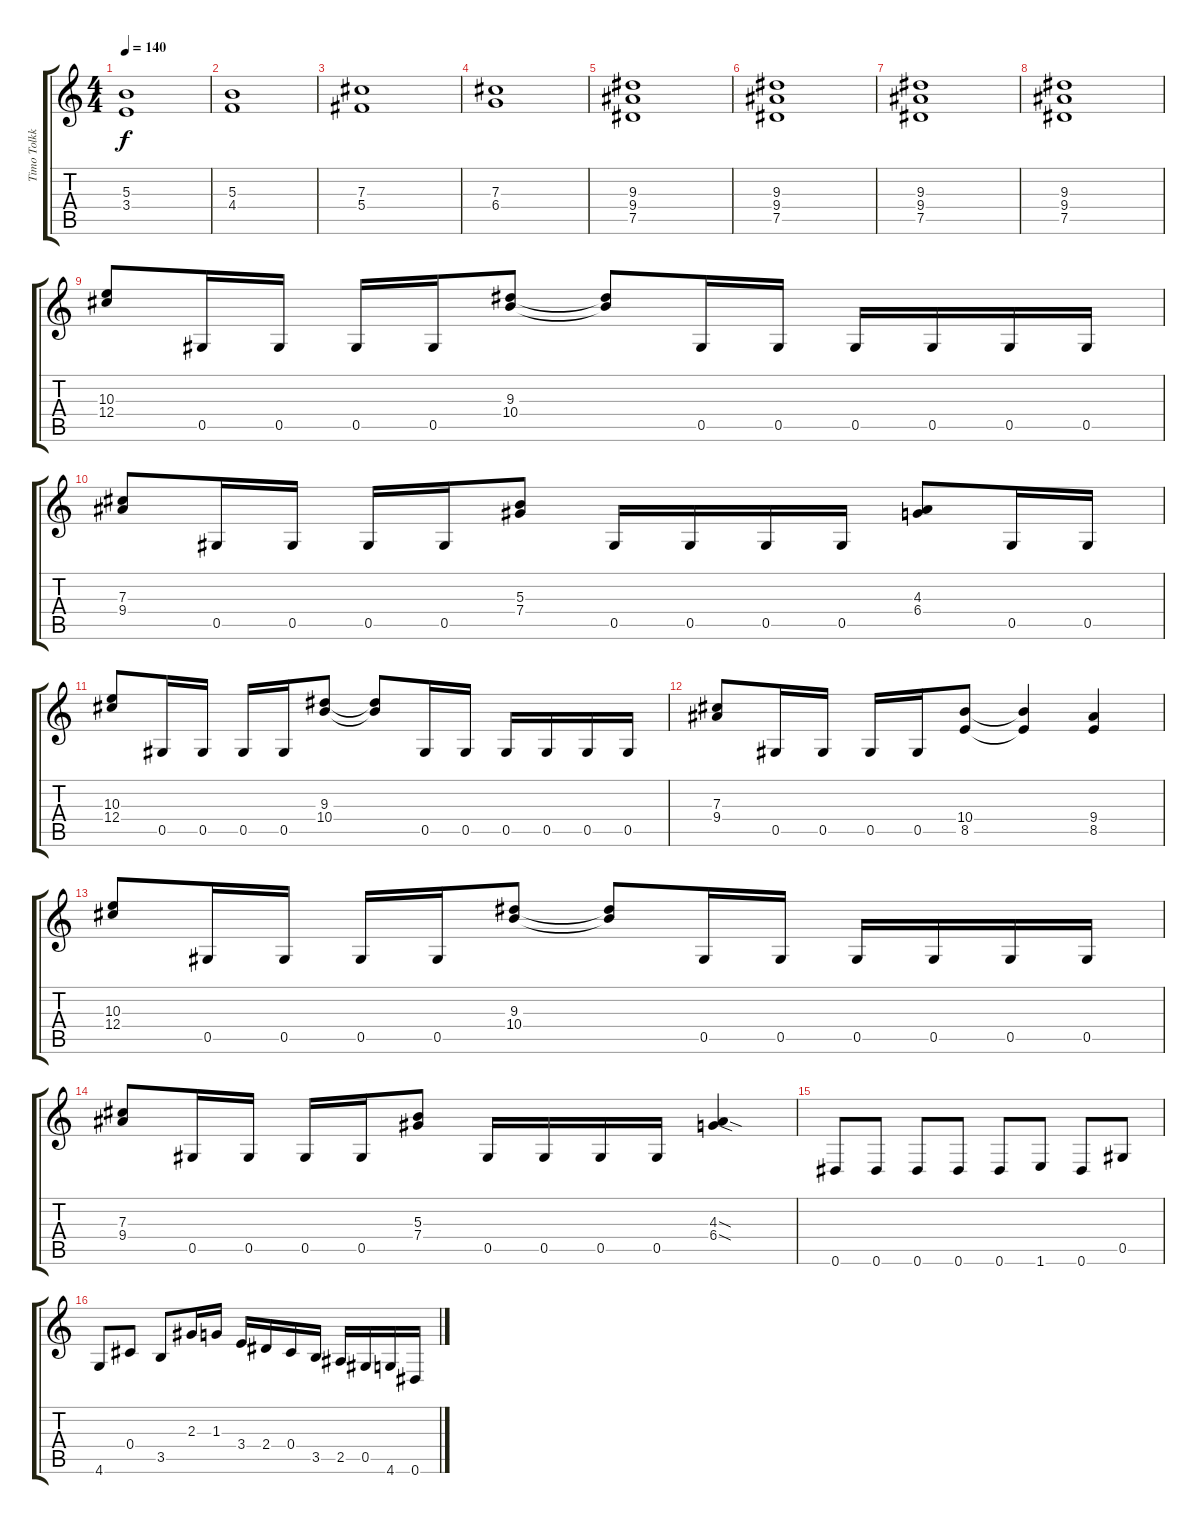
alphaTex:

\track ("Timo Tolkki II" "Timo Tolkk") {instrument distortionguitar}
\staff {score tabs}
\tuning (Eb4 Bb3 Gb3 Db3 Ab2 Eb2) {hide}
\ts (4 4)
\tempo 140
\clef g2
\ks c
(5.3 3.4).1{dy f} |
(5.3 4.4).1 |
(7.3 5.4).1 |
(7.3 6.4).1 |
(9.3 9.4 7.5).1 |
(9.3 9.4 7.5).1 |
(9.3 9.4 7.5).1 |
(9.3 9.4 7.5).1 |
(10.3 12.4).8 0.5.16 0.5.16 0.5.16 0.5.16 (9.3 10.4).8 (9.3{t} 10.4{t}).8 0.5.16 0.5.16 0.5.16 0.5.16 0.5.16 0.5.16 |
(7.3 9.4).8 0.5.16 0.5.16 0.5.16 0.5.16 (5.3 7.4).8 0.5.16 0.5.16 0.5.16 0.5.16 (4.3 6.4).8 0.5.16 0.5.16 |
(10.3 12.4).8 0.5.16 0.5.16 0.5.16 0.5.16 (9.3 10.4).8 (9.3{t} 10.4{t}).8 0.5.16 0.5.16 0.5.16 0.5.16 0.5.16 0.5.16 |
(7.3 9.4).8 0.5.16 0.5.16 0.5.16 0.5.16 (10.4 8.5).8 (10.4{t} 8.5{t}).4 (9.4 8.5).4 |
(10.3 12.4).8 0.5.16 0.5.16 0.5.16 0.5.16 (9.3 10.4).8 (9.3{t} 10.4{t}).8 0.5.16 0.5.16 0.5.16 0.5.16 0.5.16 0.5.16 |
(7.3 9.4).8 0.5.16 0.5.16 0.5.16 0.5.16 (5.3 7.4).8 0.5.16 0.5.16 0.5.16 0.5.16 (4.3{sod} 6.4{sod}).4 |
0.6.8 0.6.8 0.6.8 0.6.8 0.6.8 1.6.8 0.6.8 0.5.8 |
4.6.8 0.4.8 3.5.8 2.3.16 1.3.16 3.4.16 2.4.16 0.4.16 3.5.16 2.5.16 0.5.16 4.6.16 0.6.16
